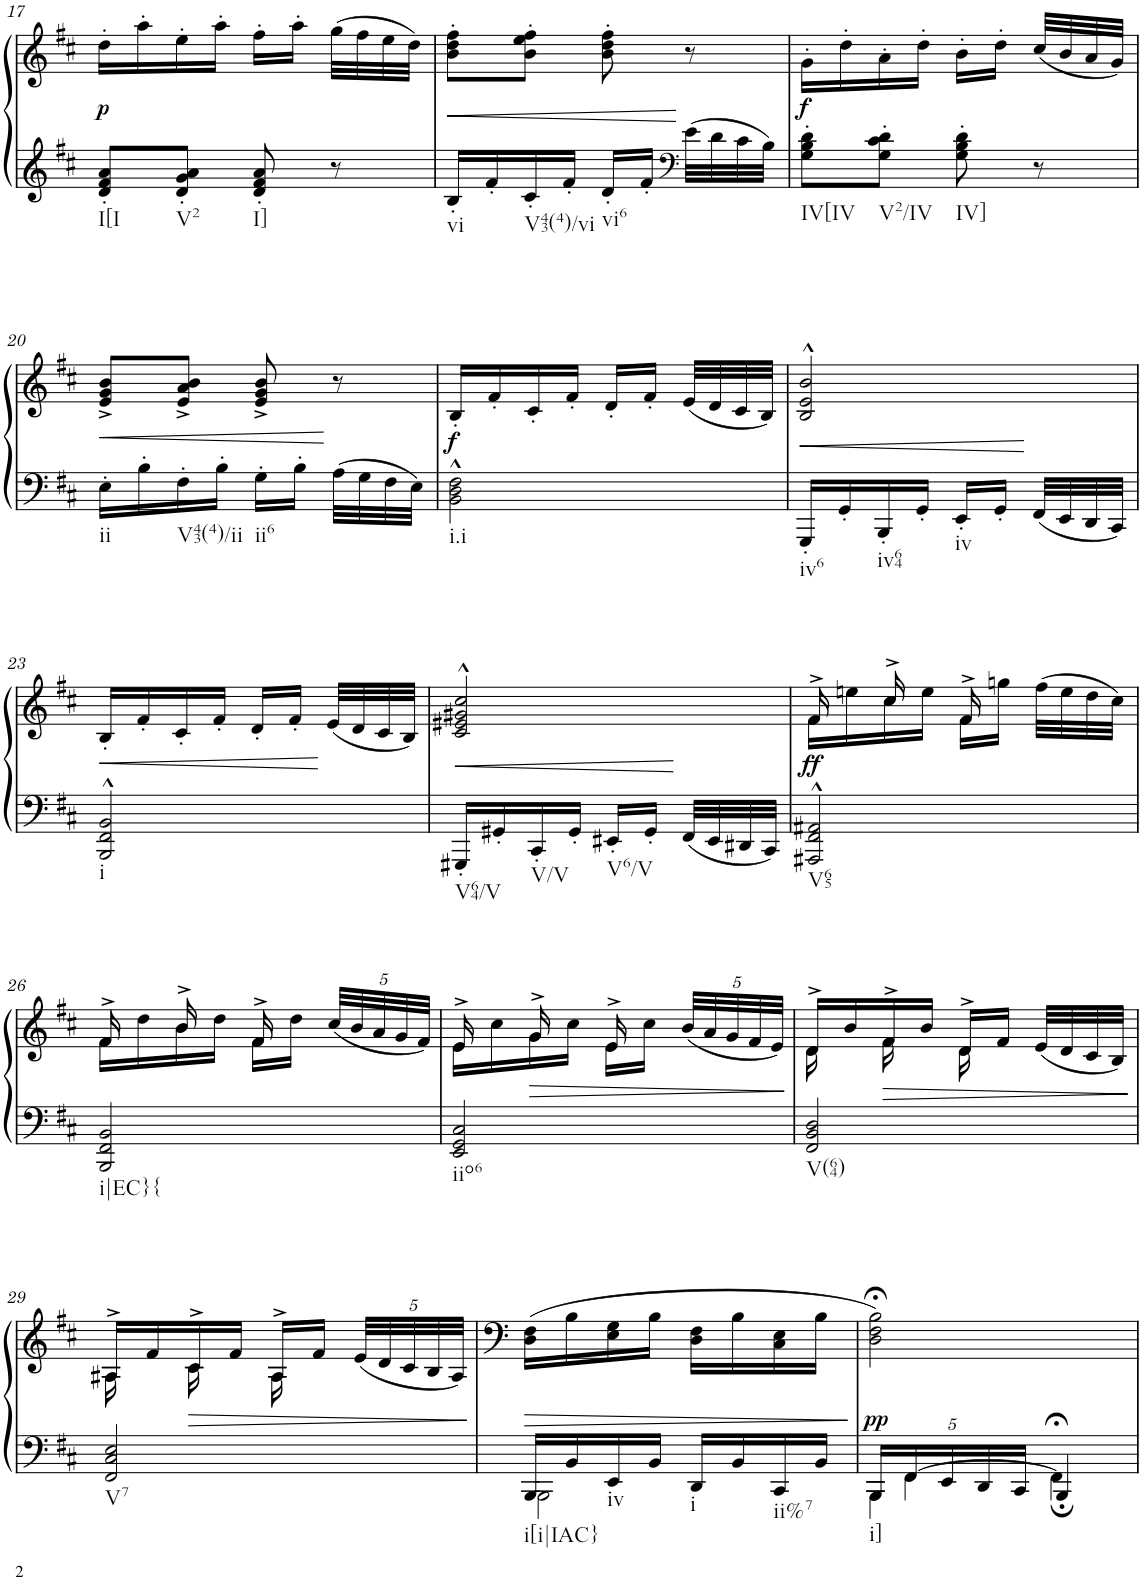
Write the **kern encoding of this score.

**kern	**kern	**dynam
*part1	*part1	*part1
*staff2	*staff1	*staff1/2
*I"Piano	*	*
*I'Pno.	*	*
!!LO:PB:g=z
*clefF4	*clefG2	*
*k[f#c#]	*k[f#c#]	*
*M2/4	*M2/4	*
=17	=17	=17
!LO:TX:b:t=I[I	!	!
!	!	!LO:DY:b
8d/' 8f#/' 8a/'L	16dd'\LL	p
.	16aa'\	.
!LO:TX:b:t=V2	!	!
8d/' 8g/' 8a/'J	16ee'\	.
.	16aa'\JJ	.
!LO:TX:b:t=I]	!	!
8d/' 8f#/' 8a/'	16ff#'\LL	.
.	16aa'\JJ	.
8r	(32gg\LLL	.
.	32ff#\	.
.	32ee\	.
.	32dd\JJJ)	.
=18	=18	=18
!LO:TX:b:t=vi	!	!
!	!	!LO:HP:b
16B'/LL	8b\' 8dd\' 8ff#\'L	<
16f#'/	.	.
!LO:TX:b:t=V43(4)/vi	!	!
16c#'/	8b\' 8ee\' 8ff#\'J	.
16f#'/JJ	.	.
!LO:TX:b:t=vi6	!	!
16d'/LL	8b\' 8dd\' 8ff#\'	.
16f#'/JJ	.	.
*clefF4	*	*
32e\LLL	8r	.
32d\	.	.
32c#\	.	.
32B\JJJ	.	.
=19	=19	=19
!LO:TX:b:t=IV[IV	!	!
!	!	!LO:DY:b
8G\' 8B\' 8d\'L	16g'\LL	f
.	16dd'\	.
!LO:TX:b:t=V2/IV	!	!
8G\' 8c#\' 8d\'J	16a'\	.
.	16dd'\JJ	.
!LO:TX:b:t=IV]	!	!
8G\' 8B\' 8d\'	16b'\LL	.
.	16dd'\JJ	.
8r	(32cc#/LLL	.
.	32b/	.
.	32a/	.
.	32g/JJJ)	.
!!LO:LB:g=z
=20	=20	=20
!LO:TX:b:t=ii	!	!
16E'\LL	8e/^ 8g/^ 8b/^L	.
16B'\	.	.
!LO:TX:b:t=V43(4)/ii	!	!
16F#'\	8e/^ 8a/^ 8b/^J	.
16B'\JJ	.	.
!LO:TX:b:t=ii6	!	!
16G'\LL	8e/^ 8g/^ 8b/^	.
16B'\JJ	.	.
32A\LLL	8r	[
32G\	.	.
32F#\	.	.
32E\JJJ	.	.
=21	=21	=21
!LO:TX:b:t=i.i	!	!
!	!	!LO:DY:b
2BB\^^ 2D\^^ 2F#\^^	16B'/LL	f
.	16f#'/	.
.	16c#'/	.
.	16f#'/JJ	.
.	16d'/LL	.
.	16f#'/JJ	.
.	(32e/LLL	.
.	32d/	.
.	32c#/	.
.	32B/JJJ)	.
=22	=22	=22
!LO:TX:b:t=iv6	!	!
!	!	!LO:HP:b=2
16GGG'/LL	2B/^^ 2e/^^ 2b/^^	<
16GG'/	.	.
!LO:TX:b:t=iv64	!	!
16BBB'/	.	.
16GG'/JJ	.	.
!LO:TX:b:t=iv	!	!
16EE'/LL	.	.
16GG'/JJ	.	.
32FF#/LLL	.	.
32EE/	.	.
32DD/	.	.
32CC#/JJJ	.	.
!!LO:LB:g=z
=23	=23	=23
!LO:TX:b:t=i	!	!
!	!	!LO:HP:b
2BBB/^^ 2FF#/^^ 2BB/^^	16B'/LL	<
.	16f#'/	.
.	16c#'/	.
.	16f#'/JJ	.
.	16d'/LL	.
.	16f#'/JJ	.
.	(32e/LLL	[
.	32d/	.
.	32c#/	.
.	32B/JJJ)	.
=24	=24	=24
!LO:TX:b:t=V64/V	!	!
!	!	!LO:HP:b=2
16GGG#X'/LL	2c#/^^ 2e#X/^^ 2g#X/^^ 2cc#/^^	<
16GG#X'/	.	.
!LO:TX:b:t=V/V	!	!
16CC#'/	.	.
16GG#'/JJ	.	.
!LO:TX:b:t=V6/V	!	!
16EE#X'/LL	.	.
16GG#'/JJ	.	.
32FF#/LLL	.	[
32EE#/	.	.
32DD#X/	.	.
32CC#/JJJ	.	.
=25	=25	=25
*	*^	*
!LO:TX:b:t=V65	!	!	!
!	!	!	!LO:DY:b
2AAA#X/^^ 2FF#/^^ 2AA#X/^^	16f#^/	16f#\LL	ff
.	16ryy	16een\	.
.	16cc#^/	16cc#\	.
.	16ryy	16ee\JJ	.
.	16f#^/	16f#\LL	.
.	16ryy	16ggn\JJ	.
.	(32ff#\LLL	8ryy	.
.	32ee\	.	.
.	32dd\	.	.
.	32cc#\JJJ)	.	.
!!LO:LB:g=z	!!
=26	=26	=26	=26
!LO:TX:b:t=i|EC}{	!	!	!
2BBB/ 2FF#/ 2BB/	16f#^/	16f#\LL	.
.	16ryy	16dd\	.
.	16b^/	16b\	.
.	16ryy	16dd\JJ	.
.	16f#^/	16f#\LL	.
.	16ryy	16dd\JJ	.
*	*Xbrackettup	*	*
.	(40cc#/LLL	8ryy	.
.	40b/	.	.
.	40a/	.	.
.	40g/	.	.
.	40f#/JJJ)	.	.
=27	=27	=27	=27
!LO:TX:b:t=iio6	!	!	!
2EE/ 2GG/ 2C#/	16e^/	16e\LL	.
.	16ryy	16cc#\	.
!	!	!	!LO:HP:b
.	16g^/	16g\	>
.	16ryy	16cc#\JJ	.
.	16e^/	16e\LL	.
.	16ryy	16cc#\JJ	.
.	(40b/LLL	8ryy	.
.	40a/	.	.
.	40g/	.	.
.	40f#/	.	.
.	40e/JJJ)	.	.
*	*v	*v	*
.	.	[
=28	=28	=28
*	*^	*
!LO:TX:b:t=V(64)	!	!	!
2FF#/ 2BB/ 2D/	16d^/LL	16d\	.
.	16b/	16ryy	.
!	!	!	!LO:HP:b
.	16f#^/	16f#\	>
.	16b/JJ	16ryy	.
.	16d^/LL	16d\	.
.	16f#/JJ	8.ryy	.
.	(32e/LLL	.	.
.	32d/	.	.
.	32c#/	.	.
.	32B/JJJ)	.	.
*	*v	*v	*
.	.	]
!!LO:LB:g=z
=29	=29	=29
*	*^	*
!LO:TX:b:t=V7	!	!	!
2FF#/ 2C#/ 2E/	16A#X^/LL	16A#\	.
.	16f#/	16ryy	.
!	!	!	!LO:HP:b
.	16c#^/	16c#\	>
.	16f#/JJ	16ryy	.
.	16A#^/LL	16A#\	.
.	16f#/JJ	8.ryy	.
.	(40e/LLL	.	.
.	40d/	.	.
.	40c#/	.	.
.	40B/	.	.
.	40A#/JJJ)	.	.
*	*v	*v	*
.	.	]
=30	=30	=30
*^	*	*
!LO:TX:b:t=i[i|IAC}	!	!	!
16BBB/LL	2BBB\	(16D\ 16F#\LL	.
16BB/	.	16B\	.
!LO:TX:b:t=iv	!	!	!
16EE/	.	16E\ 16G\	.
16BB/JJ	.	16B\JJ	.
!LO:TX:b:t=i	!	!	!
16DD/LL	.	16D\ 16F#\LL	.
16BB/	.	16B\	.
!LO:TX:b:t=ii%7	!	!	!
16CC#/	.	16C#\ 16E\	.
16BB/JJ	.	16B\JJ	.
*v	*v	*	*
.	.	]
=31	=31	=31
*Xbrackettup	*	*
*^	*	*
*	*^	*	*
!LO:TX:b:t=i]	!	!	!	!
!	!	!	!	!LO:DY:b
20BBB/LL	4BBB\	20ryy	2D\;< 2F#\;< 2B\;<)	pp
[20FF#/	.	5FF#\	.	.
20EE/	.	.	.	.
20DD/	.	.	.	.
20CC#/JJ	.	.	.	.
4BBB;/	4ryy	4FF#;<\]	.	.
*v	*v	*v	*	*
=	=	=
*-	*-	*-
